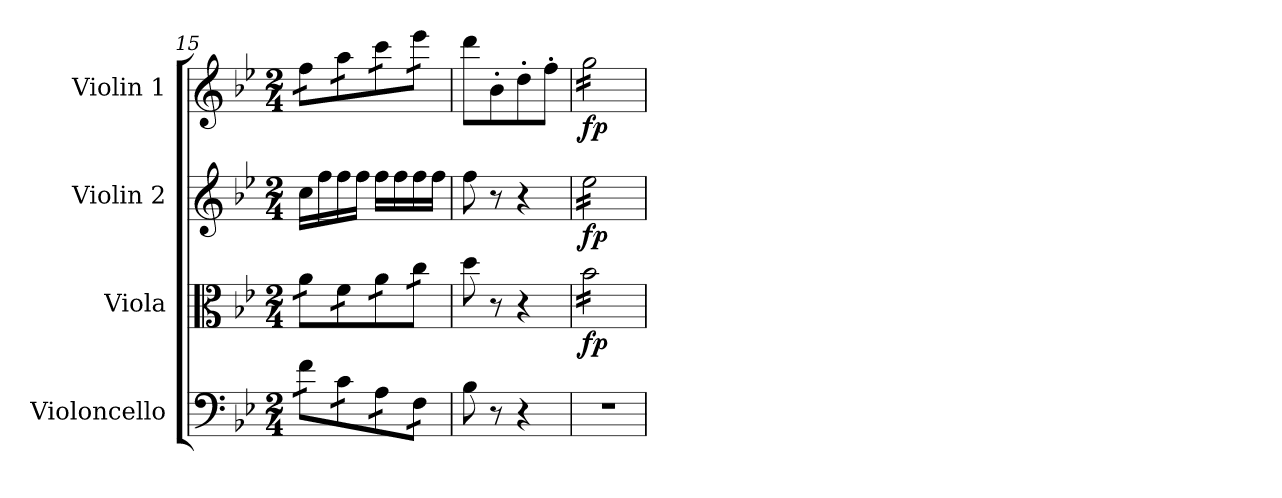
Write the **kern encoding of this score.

**kern	**kern	**dynam	**kern	**dynam	**kern	**dynam
*part4	*part3	*part3	*part2	*part2	*part1	*part1
*staff4	*staff3	*staff3	*staff2	*staff2	*staff1	*staff1
*I"Violoncello	*I"Viola	*	*I"Violin 2	*	*I"Violin 1	*
*I'Vc	*I'Vla	*	*I'Vln	*	*I'Vln	*
*clefF4	*clefC3	*	*clefG2	*	*clefG2	*
*k[b-e-]	*k[b-e-]	*	*k[b-e-]	*	*k[b-e-]	*
*M2/4	*M2/4	*	*M2/4	*	*M2/4	*
=15	=15	=15	=15	=15	=15	=15
*tremolo	*	*	*	*	*	*
*	*tremolo	*	*	*	*	*
*	*	*	*	*	*tremolo	*
16f\LL	16a\LL	.	16cc\LL	.	16ff\LL	.
16f\	16a\	.	16ff\	.	16ff\	.
16c\	16f\	.	16ff\	.	16aa\	.
16c\	16f\	.	16ff\JJ	.	16aa\	.
16A\	16a\	.	16ff\LL	.	16ccc\	.
16A\	16a\	.	16ff\	.	16ccc\	.
16F\	16cc\	.	16ff\	.	16eee-\	.
16F\JJ	16cc\JJ	.	16ff\JJ	.	16eee-\JJ	.
*	*	*	*	*	*Xtremolo	*
*	*Xtremolo	*	*	*	*	*
*Xtremolo	*	*	*	*	*	*
=16	=16	=16	=16	=16	=16	=16
8B-\	8dd\	.	8ff\	.	8ddd\L	.
8r	8r	.	8r	.	8b-'\	.
4r	4r	.	4r	.	8dd'\	.
.	.	.	.	.	8ff'\J	.
=17	=17	=17	=17	=17	=17	=17
!	!	!LO:DY:b	!	!LO:DY:b	!	!LO:DY:b
*	*tremolo	*	*	*	*	*
*	*	*	*tremolo	*	*	*
*	*	*	*	*	*tremolo	*
2r	16b-\LL	fp	16ee-\LL	fp	16gg\LL	fp
.	16b-\	.	16ee-\	.	16gg\	.
.	16b-\	.	16ee-\	.	16gg\	.
.	16b-\	.	16ee-\	.	16gg\	.
.	16b-\	.	16ee-\	.	16gg\	.
.	16b-\	.	16ee-\	.	16gg\	.
.	16b-\	.	16ee-\	.	16gg\	.
.	16b-\JJ	.	16ee-\JJ	.	16gg\JJ	.
*	*	*	*	*	*Xtremolo	*
*	*	*	*Xtremolo	*	*	*
*	*Xtremolo	*	*	*	*	*
=	=	=	=	=	=	=
*-	*-	*-	*-	*-	*-	*-
